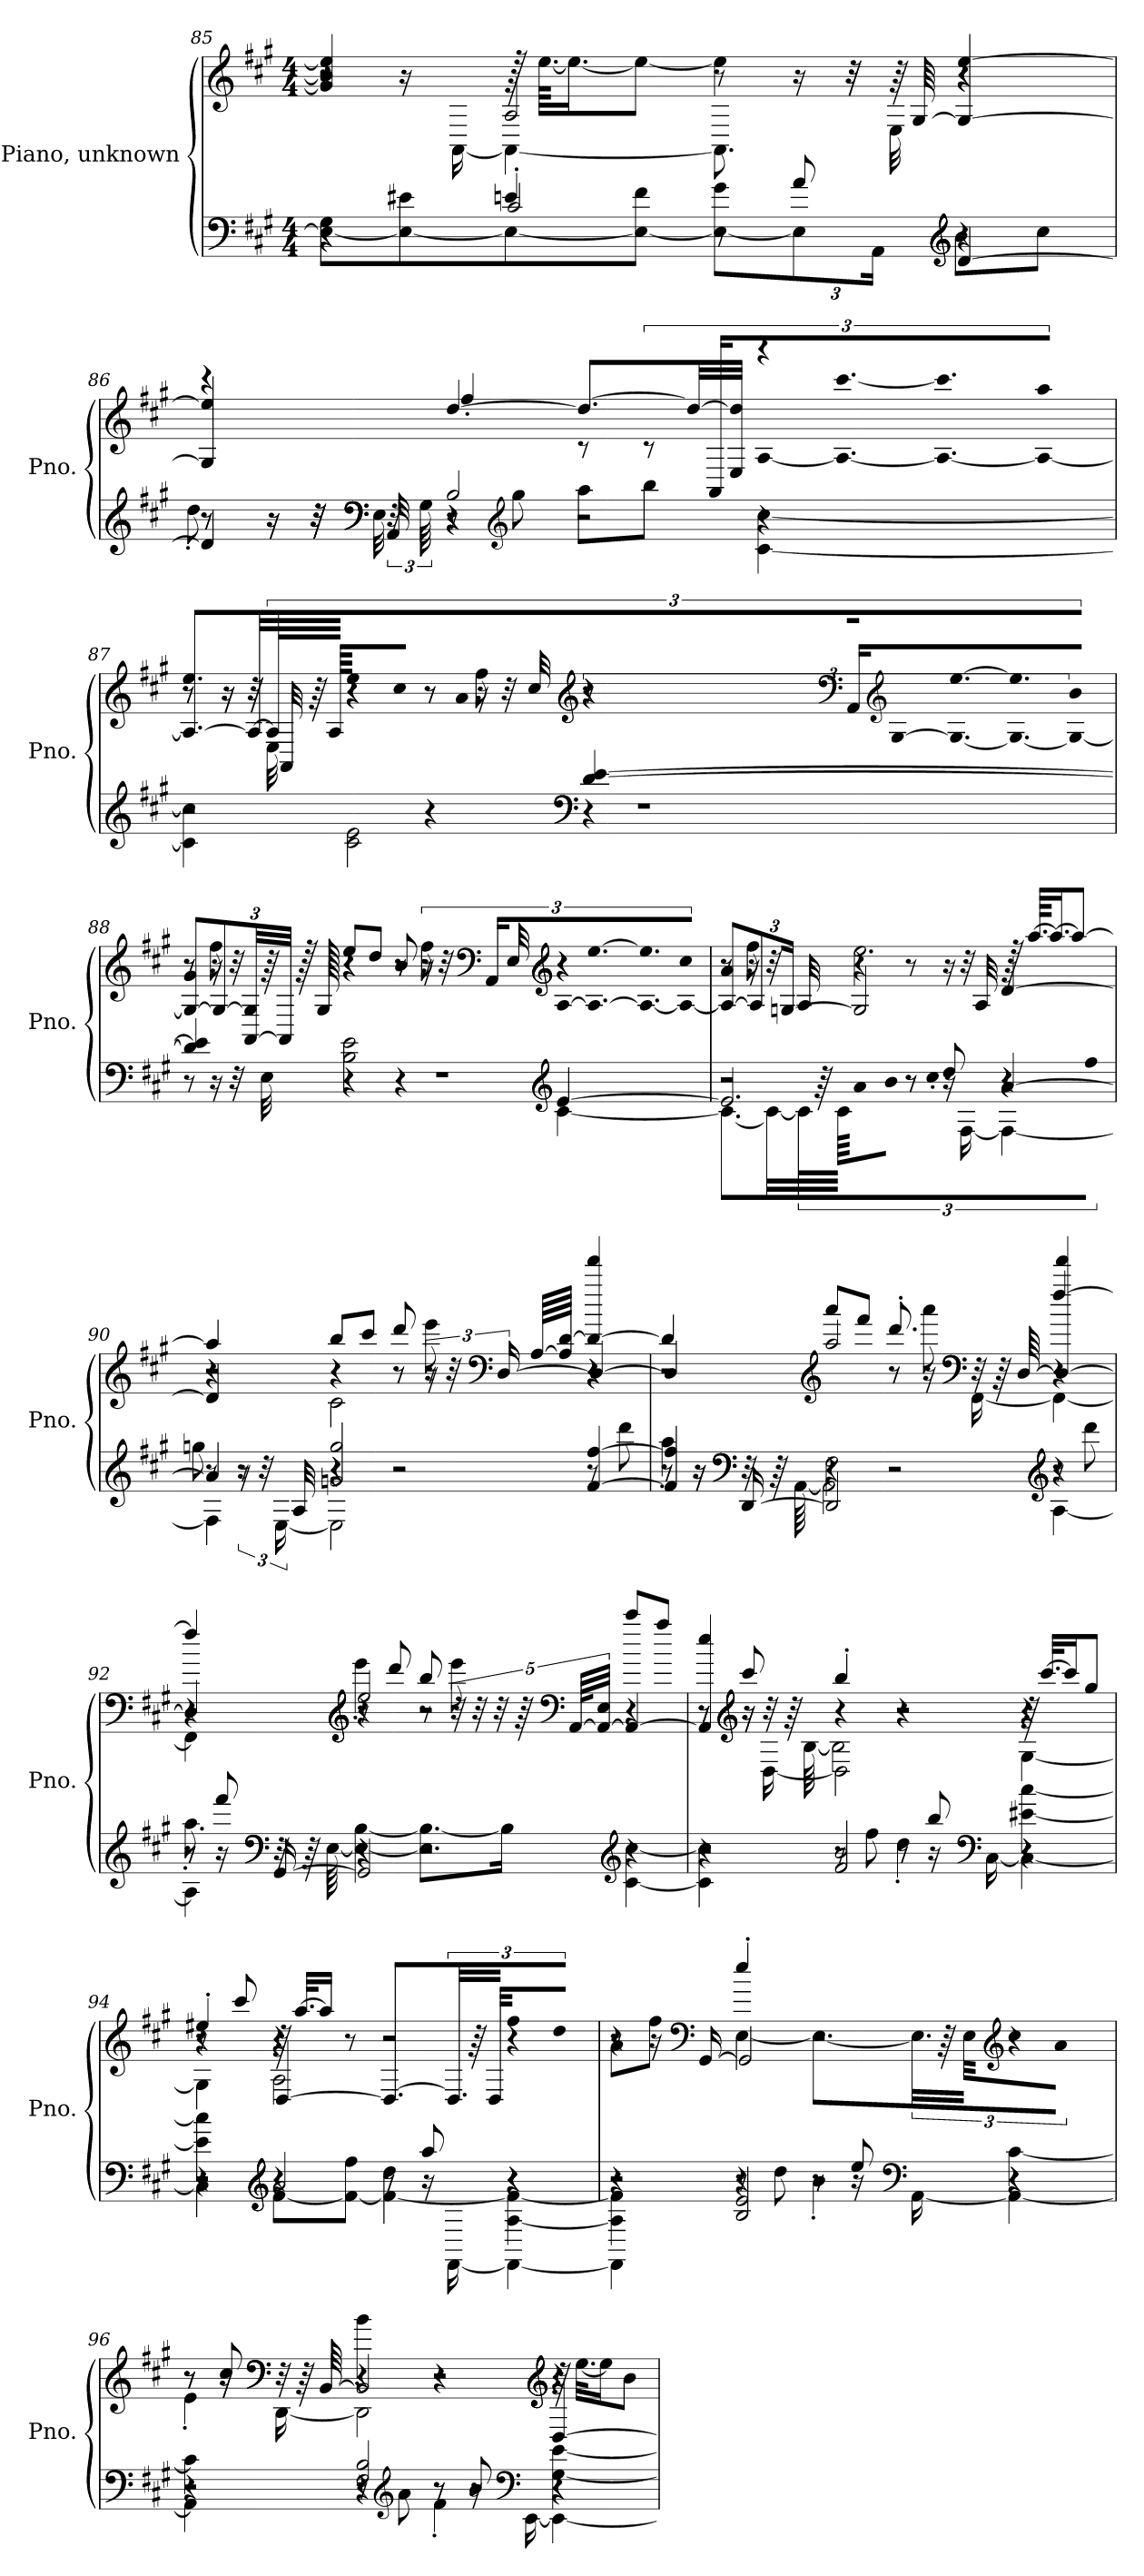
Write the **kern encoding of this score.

**kern	**kern
*part1	*part1
*staff2	*staff1
*I"Piano, unknown	*
*I'Pno.	*
*clefF4	*clefG2
*k[f#c#g#]	*k[f#c#g#]
*M4/4	*M4/4
=85	=85
*^	*^
*	*^	*	*^
*	*	*	*	*	*^
4r	8E\_ 8G#\L	4r	4g#/] 4b/] 4ee/]	8r	2r	4r
.	8E\_ 8e#X\	.	.	16r	.	.
.	.	.	.	[16AA\	.	.
4en'/	8E\_	2c#/	2A/	4AA\_	.	128r
.	.	.	.	.	.	[64.ee\KKLL
.	.	.	.	.	.	16.ee\J_
.	8E\_ 8f#\J	.	.	.	.	8ee\J_
8r	8E\_ 8g#\L	.	.	8.AA\]	8r	4ee\]
*	*Xbrackettup	*	*	*	*	*
8a/	12E\]	.	.	.	16r	.
.	.	.	.	32r	32r	.
.	24AA\Jk	.	.	.	.	.
.	.	.	.	32E\	64r	.
.	.	.	.	.	[64G#/	.
*clefG2	*	*	*	*	*	*
[4d/	8b\L	4r	4r	4r	4G#/_ [4ee/	4r
.	8cc#\J	.	.	.	.	.
*	*	*	*	*v	*v	*v
!!LO:LB:g=z
=86	=86	=86	=86	=86
*	*	*^	*	*
4d/]	8.dd'\	8r	8r	4r	4G#/] 4ee/]
.	.	16r	16r	.	.
.	32r	32r	32r	.	.
*clefF4	*	*	*	*	*
*	*brackettup	*	*	*	*
.	48r	32AA/	32E\	.	.
.	96G#\	.	.	.	.
4r	8r	2B/	4r	[4dd/	4ff#'/
*clefG2	*	*	*	*	*
.	8gg#\	.	.	.	.
2r	8aa\L	.	2r	8.dd/L_	8r
.	8bb\J	.	.	.	12r
.	.	.	.	32dd/LL_	.
.	.	.	.	.	24AA/LL
.	.	.	.	32E/ 32dd/]JJJ	.
.	[4c#\ [4cc#\	4r	.	4r	[128A/KLL
.	.	.	.	.	64.A/_ [64.ccc#/JJ
.	.	.	.	.	16.A/_ 16.ccc#/]J
.	.	.	.	.	8A/_ 8aa/J
*	*	*v	*v	*	*
!!LO:LB:g=z
=87	=87	=87	=87	=87
*	*	*	*	*^
1r	4c#\] 4cc#\]	2r	8r	8r	8.A/_ 8.ee/L
.	.	.	16r	16r	.
.	.	.	32r	32r	32A/LL_
.	.	.	32AA/	32E\	96A/JJJk]
.	.	.	.	.	96r
.	.	.	.	.	96A/KKKL
.	2c#\ 2e\	.	4r	4r	8ee/
.	.	.	.	.	8cc#/J
.	.	4r	8r	8r	8a/
.	.	.	16r	8ff#\	12r
.	.	.	32r	.	.
*	*	*	*clefF4	*	*
.	.	.	.	.	24AA/LL
.	.	.	32E/	.	.
*clefF4	*	*	*clefG2	*	*
.	4r	[4d/ [4e/	4r	4r	[128G#/KLL
.	.	.	.	.	64.G#/_ [64.ee/JJ
.	.	.	.	.	16.G#/_ 16.ee/]J
.	.	.	.	.	8G#/_ 8b/J
!!LO:PB:g=z	!!	!!
=88	=88	=88	=88	=88	=88
1r	8r	4d/] 4e/]	8r	8r	8G#/_ 8g#/L
*	*	*	*	*	*Xbrackettup
.	16r	.	16r	8ff#\	12G#/_
.	32r	.	32r	.	.
.	.	.	.	.	[48AA/ 48G#/]LL
.	32E\	.	64r	.	.
.	.	.	.	.	48AA/JJJ]
.	.	.	128r	.	.
.	.	.	128G#/	.	.
.	2B\ 2e\	4r	4r	4r	8ee/L
.	.	.	.	.	8dd/J
.	.	4r	8r	8r	8b/
*	*	*	*	*	*brackettup
.	.	.	16r	8ff#\	12r
.	.	.	32r	.	.
*	*	*	*clefF4	*	*
.	.	.	.	.	24AA/LL
.	.	.	32E/	.	.
*clefG2	*	*	*clefG2	*	*
.	[4c#\	[4e/	4r	4r	[128A/KLL
.	.	.	.	.	64.A/_ [64.ee/JJ
.	.	.	.	.	16.A/_ 16.ee/]J
.	.	.	.	.	8A/_ 8cc#/J
!!LO:LB:g=z	!!	!!
=89	=89	=89	=89	=89	=89
*	*	*^	*	*	*
2r	8.c#\L_	2.e/]	2r	8r	8r	8A/_ 8a/L
*	*	*	*	*	*	*Xbrackettup
.	.	.	.	16r	8ff#\	12A/]
.	32c#\LL_	.	.	32r	.	.
.	.	.	.	.	.	[24Gn/Jk
.	96c#\JJJk]	.	.	32A/	.	.
.	96r	.	.	.	.	.
.	96c#\KKKL	.	.	.	.	.
.	8a\	.	.	4r	2.ee\	2G/]
.	8b\J	.	.	.	.	.
8r	4cc#'\	.	8r	8r	.	.
8dd/	.	.	16r	16r	.	.
.	.	.	[16F#\	32r	.	.
.	.	.	.	32A/	.	.
[4a/	8r	4r	4F#\_	[4d/	.	128r
.	.	.	.	.	.	[64.aa/KKLL
.	.	.	.	.	.	16.aa/J_
.	8ff#\	.	.	.	.	8aa/J_
!!LO:LB:g=z
=90	=90	=90	=90	=90	=90	=90
*	*	*	*	*	*	*^
4a/]	8ggn\	8r	4F#\]	4d/]	4r	4aa/]	2r
.	12r	16r	.	.	.	.	.
.	.	32r	.	.	.	.	.
.	[24E\	.	.	.	.	.	.
.	.	32A/	.	.	.	.	.
4r	2E\]	2gn/ 2gg/	4r	4r	2c#\	8bb/L	.
.	.	.	.	.	.	8ccc#/J	.
2r	.	.	2r	8r	.	8ddd/	8r
*	*	*	*	*	*	*brackettup	*
.	.	.	.	16r	.	12r	8eee\
.	.	.	.	32r	.	.	.
*	*	*	*	*clefF4	*	*	*
.	.	.	.	.	.	[24D/	.
.	.	.	.	[64A/LLLL	.	.	.
.	.	.	.	64A/] [64d/JJJJ	.	.	.
.	8r	[4f#/ [4ff#/	.	4d/_ 4fff#/	4r	4D/_	4r
.	8ddd\	.	.	.	.	.	.
!!LO:LB:g=z	!!	!!	!!
=91	=91	=91	=91	=91	=91	=91	=91
8r	4aa'\	4f#/] 4ff#/]	8r	4d/]	2r	4D/]	2r
16r	.	.	16r	.	.	.	.
*clefF4	*	*	*	*	*	*	*
[16DD/	.	.	32r	.	.	.	.
.	.	.	64r	.	.	.	.
.	.	.	[64AA\	.	.	.	.
*	*	*	*	*clefG2	*	*	*
2DD/]	2F#\	4r	2AA\]	2aa/	.	8aaa/L	.
.	.	.	.	.	.	8fff#/J	.
.	.	2r	.	.	8r	8.ddd'/	8r
.	.	.	.	.	8aaa\	.	16r
*	*	*	*	*clefF4	*	*	*
.	.	.	.	.	.	32r	[16FF#\
.	.	.	.	.	.	64r	.
.	.	.	.	.	.	[64D/	.
*clefG2	*	*	*	*	*	*	*
4r	8r	.	[4A\	[4ff#/	4r	4D/_ 4fff#/	4FF#\_
.	8ddd\	.	.	.	.	.	.
!!LO:LB:g=z	!!	!!	!!
=92	=92	=92	=92	=92	=92	=92	=92
8r	8.aa'\	8r	4A\]	4ff#/]	4r	4D/]	4FF#\]
16r	.	8fff#/	.	.	.	.	.
*clefF4	*	*	*	*	*	*	*
[16GG#/	32r	.	.	.	.	.	.
.	64r	.	.	.	.	.	.
.	[64E\	.	.	.	.	.	.
*	*	*	*	*clefG2	*	*	*
2GG#/]	4E\_ [4B\	4r	4r	2ee/	4eee'\	8r	4r
.	.	.	.	.	.	8ddd/	.
.	8.E\] 8.B\_L	2r	2r	.	8r	8bb/	2r
.	.	.	.	.	8eee\	40r	.
.	.	.	.	.	.	40r	.
.	.	.	.	.	.	40r	.
.	16B\Jk]	.	.	.	.	.	.
.	.	.	.	.	.	80r	.
*	*	*	*	*clefF4	*	*	*
.	.	.	.	.	.	[80AA/KLLL	.
.	.	.	.	.	.	40AA/_ 40E/JJJ	.
*clefG2	*	*	*	*	*	*	*
4r	[4c#\ [4cc#\	.	.	8ccc#/L	4r	4AA/_	.
.	.	.	.	8aa/J	.	.	.
!!LO:LB:g=z	!!	!!	!!
=93	=93	=93	=93	=93	=93	=93	=93
2r	4c#\] 4cc#\]	4r	2r	8r	8r	4AA/] 4ee/	8r
*	*	*	*	*clefG2	*	*	*
.	.	.	.	8ccc#/	16r	.	16r
.	.	.	.	.	[16D\	.	32r
.	.	.	.	.	.	.	64r
.	.	.	.	.	.	.	[64B\
.	8r	2f#/ 2b/	.	4r	2D\]	4bb'/	2B\]
.	8ff#\	.	.	.	.	.	.
8r	4dd'\	.	8r	2r	.	4r	.
8bb/	.	.	16r	.	.	.	.
*clefF4	*	*	*	*	*	*	*
.	.	.	[16C#\	.	.	.	.
4r	[4e#X\ [4cc#\	4r	4C#\_	.	4r	64r	[4G#\
.	.	.	.	.	.	[32.ccc#/KLL	.
.	.	.	.	.	.	16ccc#/J]	.
.	.	.	.	.	.	8gg#/J	.
=94	=94	=94	=94	=94	=94	=94	=94
2r	4e#\] 4cc#\]	4r	4C#\]	8r	4r	4ee#X'/	4G#\]
.	.	.	.	8ccc#/	.	.	.
*clefG2	*	*	*	*	*	*	*
.	[8f#\L	2a/	4r	64r	2A\	[4D/	4r
.	.	.	.	[32.aa/KLL	.	.	.
.	.	.	.	16aa/JJ]	.	.	.
.	8f#\_ 8ff#\J	.	.	8r	.	.	.
8r	4f#\_ 4dd\	.	8r	2r	.	8.D/L_	2r
8aa/	.	.	16r	.	.	.	.
.	.	.	[16FF#\	.	.	48.D/Jkk]	.
.	.	.	.	.	.	96r	.
.	.	.	.	.	.	48D/KKL	.
4r	[4A\ 4f#\_	4r	4FF#\_	.	4r	8ff#/	.
.	.	.	.	.	.	8dd/J	.
*	*	*	*	*	*	*v	*v
!!LO:PB:g=z
=95	=95	=95	=95	=95	=95	=95
2r	4A\] 4f#\]	4r	4FF#\]	4r	8a\L	8r
.	.	.	.	.	8ff#\J	16r
*	*	*	*	*clefF4	*	*
.	.	.	.	.	.	[16GG#/
.	8r	2B/ 2e/	4r	4ee'/	[4E\	2GG#/]
.	8dd\	.	.	.	.	.
8r	4b'\	.	8r	2r	8.E\L_	.
8ee/	.	.	16r	.	.	.
*clefF4	*	*	*	*	*	*
.	.	.	[16AA\	.	48.E\Jkk]	.
.	.	.	.	.	96r	.
.	.	.	.	.	48E\KKL	.
*	*	*	*	*clefG2	*	*
4r	[4c#\	4r	4AA\_	.	8cc#\	4r
.	.	.	.	.	8a\J	.
=96	=96	=96	=96	=96	=96	=96
*	*	*	*	*	*	*^
2r	4c#\]	4r	4AA\]	8r	4e'\	8r	8r
.	.	.	.	8cc#/	.	16r	16r
*	*	*	*	*clefF4	*	*	*
.	.	.	.	.	.	32r	[16DD\
.	.	.	.	.	.	64r	.
.	.	.	.	.	.	[64BB/	.
.	8r	2F#/ 2B/	4r	4r	4b'\	2BB/]	2DD\]
*clefG2	*	*	*	*	*	*	*
.	8a\	.	.	.	.	.	.
8r	4f#'\	.	8r	2r	4r	.	.
8b/	.	.	16r	.	.	.	.
*clefF4	*	*	*	*	*	*	*
.	.	.	[16EE\	.	.	.	.
*	*	*	*	*clefG2	*	*	*
4r	[4G#\ [4e\	4r	4EE\_	.	64r	[4D/	4r
.	.	.	.	.	[32.ee\KLL	.	.
.	.	.	.	.	16ee\J]	.	.
.	.	.	.	.	8b\J	.	.
*v	*v	*v	*v	*	*	*	*
*	*v	*v	*v	*v
=	=
*-	*-
